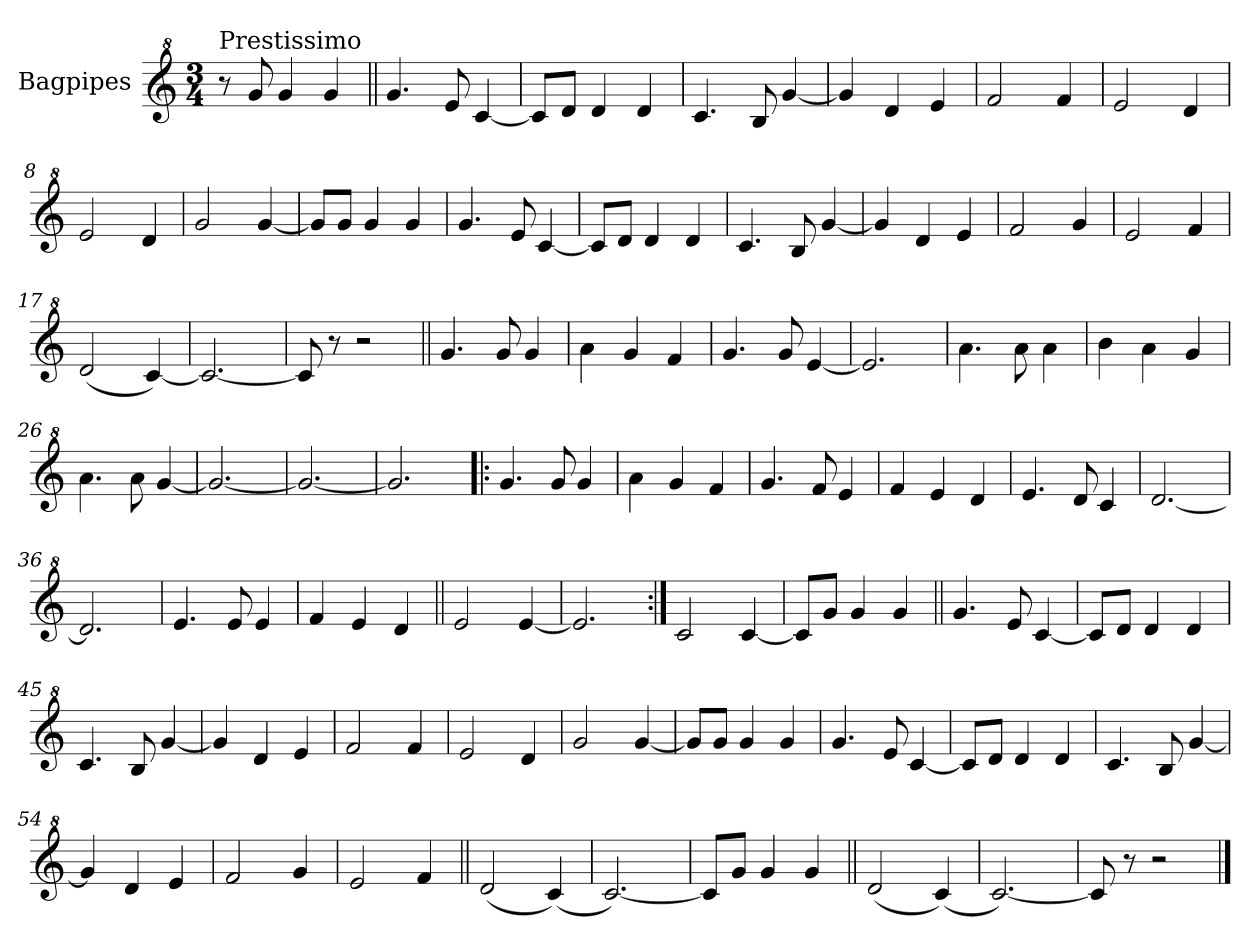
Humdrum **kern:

**kern
*part1
*staff1
*I"Bagpipes
*I'Bag
*clefG^2
*k[]
*C:
*M3/4
=1
!LO:TX:a:t=Prestissimo
8r
8gg/
4gg/
4gg/
=2||
4.gg/
8ee/
[4cc/
=3
8cc/L]
8dd/J
4dd/
4dd/
=4
4.cc/
8b/
[4gg/
=5
4gg/]
4dd/
4ee/
=6
2ff/
4ff/
=7
2ee/
4dd/
=8
2ee/
4dd/
=9
2gg/
[4gg/
=10
8gg/L]
8gg/J
4gg/
4gg/
=11
4.gg/
8ee/
[4cc/
!!LO:LB:g=z
=12
8cc/L]
8dd/J
4dd/
4dd/
=13
4.cc/
8b/
[4gg/
=14
4gg/]
4dd/
4ee/
=15
2ff/
4gg/
=16
2ee/
4ff/
=17
(2dd/
[4cc/)
=18
2.cc/_
=19
8cc/]
8r
2r
=20||
4.gg/
8gg/
4gg/
=21
4aa\
4gg/
4ff/
=22
4.gg/
8gg/
[4ee/
=23
2.ee/]
=24
4.aa\
8aa\
4aa\
!!LO:LB:g=z
=25
4bb\
4aa\
4gg/
=26
4.aa\
8aa\
[4gg/
=27
2.gg/_
=28
2.gg/_
=29
2.gg/]
=30!|:
4.gg/
8gg/
4gg/
=31
4aa\
4gg/
4ff/
=32
4.gg/
8ff/
4ee/
=33
4ff/
4ee/
4dd/
=34
4.ee/
8dd/
4cc/
=35
[2.dd/
=36
2.dd/]
=37
4.ee/
8ee/
4ee/
!!LO:LB:g=z
=38
4ff/
4ee/
4dd/
=39||
2ee/
[4ee/
=40
2.ee/]
=41:|!
2cc/
[4cc/
=42
8cc/L]
8gg/J
4gg/
4gg/
=43||
4.gg/
8ee/
[4cc/
=44
8cc/L]
8dd/J
4dd/
4dd/
=45
4.cc/
8b/
[4gg/
=46
4gg/]
4dd/
4ee/
=47
2ff/
4ff/
=48
2ee/
4dd/
=49
2gg/
[4gg/
=50
8gg/L]
8gg/J
4gg/
4gg/
!!LO:LB:g=z
=51
4.gg/
8ee/
[4cc/
=52
8cc/L]
8dd/J
4dd/
4dd/
=53
4.cc/
8b/
[4gg/
=54
4gg/]
4dd/
4ee/
=55
2ff/
4gg/
=56
2ee/
4ff/
=57||
(2dd/
(4cc/)
=58
[2.cc/)
=59
8cc/L]
8gg/J
4gg/
4gg/
=60||
(2dd/
(4cc/)
=61
[2.cc/)
=62
8cc/]
8r
2r
==
*-
